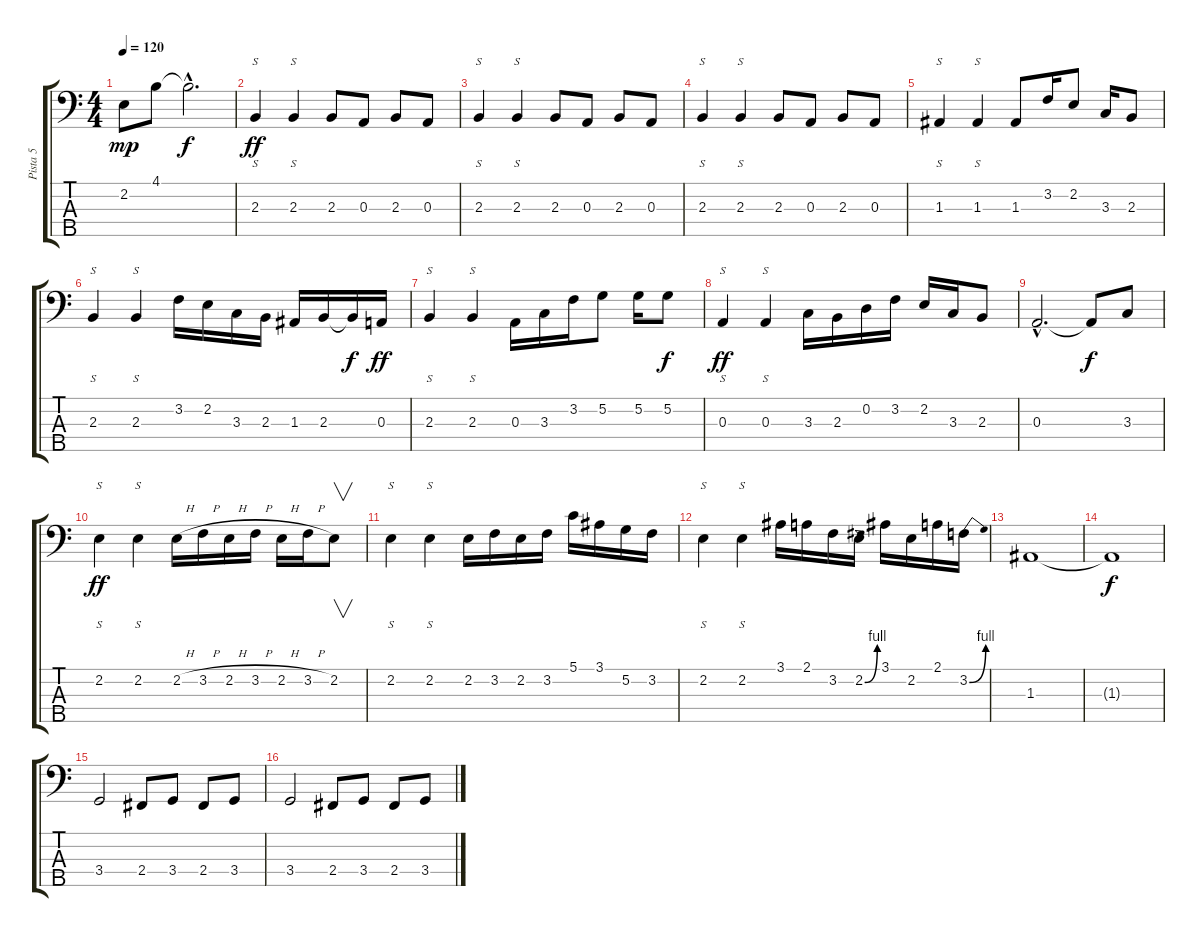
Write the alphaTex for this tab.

\track ("Pista 5" "Pista 5") {instrument electricbasspick}
\staff {score tabs}
\tuning (G2 D2 A1 E1 B0) {hide}
\ts (4 4)
\tempo 120
\clef f4
\ks c
2.2.8{dy mp} 4.1.8 4.1{hac t}.2{d dy f} |
2.3.4{s dy ff} 2.3.4{s} 2.3.8 0.3.8 2.3.8 0.3.8 |
2.3.4{s} 2.3.4{s} 2.3.8 0.3.8 2.3.8 0.3.8 |
2.3.4{s} 2.3.4{s} 2.3.8 0.3.8 2.3.8 0.3.8 |
1.3.4{s} 1.3.4{s} 1.3.8 3.2.16 2.2.8 3.3.16 2.3.8 |
2.3.4{s} 2.3.4{s} 3.2.16 2.2.16 3.3.16 2.3.16 1.3.16 2.3.16 2.3{t}.16{dy f} 0.3.16{dy ff} |
2.3.4{s} 2.3.4{s} 0.3.16 3.3.16 3.2.16 5.2.8 5.2.16 5.2.8{dy f} |
0.3.4{s dy ff} 0.3.4{s} 3.3.16 2.3.16 0.2.16 3.2.16 2.2.16 3.3.16 2.3.8 |
0.3{hac}.2{d} 0.3{t}.8{dy f} 3.3.8 |
2.2.4{s dy ff} 2.2.4{s} 2.2{h}.16 3.2{h}.16 2.2{h}.16 3.2{h}.16 2.2{h}.16 3.2{h}.16 2.2.8{v} |
2.2.4{s} 2.2.4{s} 2.2.16 3.2.16 2.2.16 3.2.16 5.1.16 3.1.16 5.2.16 3.2.16 |
2.2.4{s} 2.2.4{s} 3.1.16 2.1.16 3.2.16 2.2{be (bend 0 0 60 4)}.16 3.1.16 2.2.16 2.1.16 3.2{be (bend 0 0 60 4)}.16 |
1.3.1 |
1.3{t}.1{dy f} |
3.4.2 2.4.8 3.4.8 2.4.8 3.4.8 |
3.4.2 2.4.8 3.4.8 2.4.8 3.4.8
